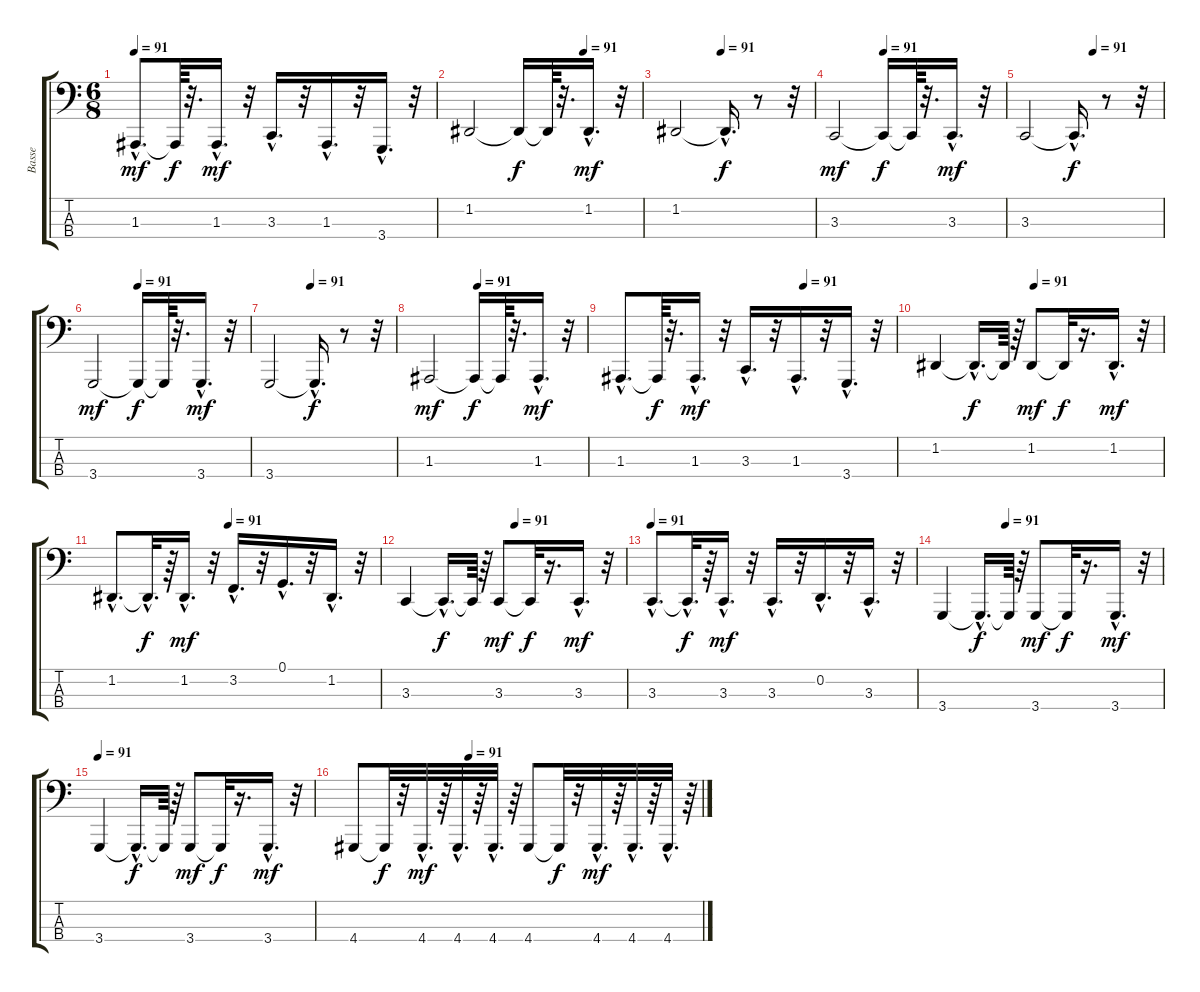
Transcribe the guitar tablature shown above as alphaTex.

\track ("Basse" "Basse") {instrument seashore}
\staff {score tabs}
\tuning (G2 D2 A1 E1) {hide}
\ts (6 8)
\tempo 91
\clef f4
\ks c
1.3{hac}.8{d dy mf} 1.3{t}.64{dy f} r.32{d} 1.3{hac}.16{d dy mf} r.32 3.3{hac}.16{d} r.32 1.3{hac}.16{d} r.32 3.4{hac}.16{d} r.32 |
\tempo (91 0.6666666666666666)
1.2.2 1.2{t}.16{dy f} 1.2{t}.64 r.32{d} 1.2{hac}.16{d dy mf} r.32 |
\tempo (91 0.3333333333333333)
1.2.2 1.2{hac t}.16{d dy f} r.8 r.32 |
\tempo (91 0.2916666666666667)
3.3.2{dy mf} 3.3{t}.16{dy f} 3.3{t}.64 r.32{d} 3.3{hac}.16{d dy mf} r.32 |
\tempo (91 0.5)
3.3.2 3.3{hac t}.16{d dy f} r.8 r.32 |
\tempo (91 0.2916666666666667)
3.4.2{dy mf} 3.4{t}.16{dy f} 3.4{t}.64 r.32{d} 3.4{hac}.16{d dy mf} r.32 |
\tempo (91 0.3333333333333333)
3.4.2 3.4{hac t}.16{d dy f} r.8 r.32 |
\tempo (91 0.3125)
1.3.2{dy mf} 1.3{t}.16{dy f} 1.3{t}.64 r.32{d} 1.3{hac}.16{d dy mf} r.32 |
\tempo (91 0.6666666666666666)
1.3{hac}.8{d} 1.3{t}.64{dy f} r.32{d} 1.3{hac}.16{d dy mf} r.32 3.3{hac}.16{d} r.32 1.3{hac}.16{d} r.32 3.4{hac}.16{d} r.32 |
\tempo (91 0.4375)
1.2.4 1.2{hac t}.16{d dy f} 1.2{t}.64 r.64 1.2.8{dy mf} 1.2{t}.32{dy f} r.16{d} 1.2{hac}.16{d dy mf} r.32 |
\tempo (91 0.4375)
1.2{hac}.8{d} 1.2{hac t}.32{d dy f} r.64 1.2{hac}.16{d dy mf} r.32 3.2{hac}.16{d} r.32 0.1{hac}.16{d} r.32 1.2{hac}.16{d} r.32 |
\tempo (91 0.5)
3.3.4 3.3{hac t}.16{d dy f} 3.3{t}.64 r.64 3.3.8{dy mf} 3.3{t}.32{dy f} r.16{d} 3.3{hac}.16{d dy mf} r.32 |
\tempo 91
3.3{hac}.8{d} 3.3{hac t}.32{d dy f} r.64 3.3{hac}.16{d dy mf} r.32 3.3{hac}.16{d} r.32 0.2{hac}.16{d} r.32 3.3{hac}.16{d} r.32 |
\tempo (91 0.2916666666666667)
3.4.4 3.4{hac t}.16{d dy f} 3.4{t}.64 r.64 3.4.8{dy mf} 3.4{t}.32{dy f} r.16{d} 3.4{hac}.16{d dy mf} r.32 |
\tempo 91
3.4.4 3.4{hac t}.16{d dy f} 3.4{t}.64 r.64 3.4.8{dy mf} 3.4{t}.32{dy f} r.16{d} 3.4{hac}.16{d dy mf} r.32 |
\tempo (91 0.3333333333333333)
4.4.8 4.4{t}.32{dy f} r.32 4.4{hac}.32{d dy mf} r.64 4.4{hac}.32{d} r.64 4.4{hac}.32{d} r.64 4.4.8 4.4{t}.32{dy f} r.32 4.4{hac}.32{d dy mf} r.64 4.4{hac}.32{d} r.64 4.4{hac}.32{d} r.64
